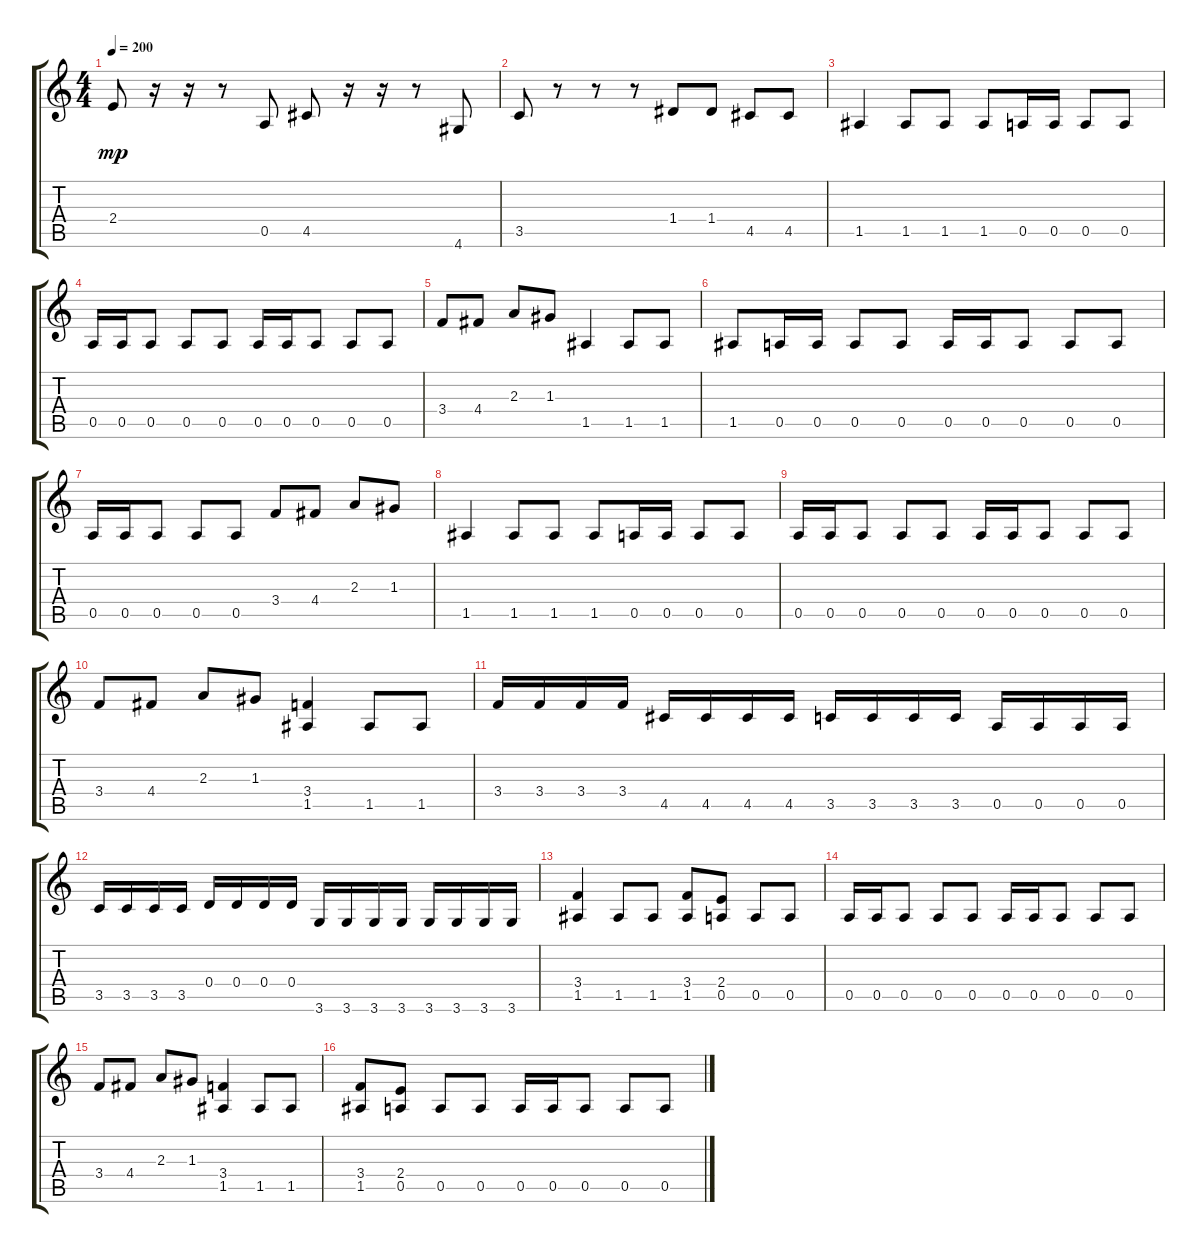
\track "" {instrument distortionguitar}
\staff {score tabs}
\tuning (E4 B3 G3 D3 A2 E2) {hide}
\ts (4 4)
\tempo 200
\clef g2
\ks c
2.4.8{dy mp} r.16 r.16 r.8 0.5.8 4.5.8 r.16 r.16 r.8 4.6.8 |
3.5.8 r.8 r.8 r.8 1.4.8 1.4.8 4.5.8 4.5.8 |
1.5.4 1.5.8 1.5.8 1.5.8 0.5.16 0.5.16 0.5.8 0.5.8 |
0.5.16 0.5.16 0.5.8 0.5.8 0.5.8 0.5.16 0.5.16 0.5.8 0.5.8 0.5.8 |
3.4.8 4.4.8 2.3.8 1.3.8 1.5.4 1.5.8 1.5.8 |
1.5.8 0.5.16 0.5.16 0.5.8 0.5.8 0.5.16 0.5.16 0.5.8 0.5.8 0.5.8 |
0.5.16 0.5.16 0.5.8 0.5.8 0.5.8 3.4.8 4.4.8 2.3.8 1.3.8 |
1.5.4 1.5.8 1.5.8 1.5.8 0.5.16 0.5.16 0.5.8 0.5.8 |
0.5.16 0.5.16 0.5.8 0.5.8 0.5.8 0.5.16 0.5.16 0.5.8 0.5.8 0.5.8 |
3.4.8 4.4.8 2.3.8 1.3.8 (3.4 1.5).4 1.5.8 1.5.8 |
3.4.16 3.4.16 3.4.16 3.4.16 4.5.16 4.5.16 4.5.16 4.5.16 3.5.16 3.5.16 3.5.16 3.5.16 0.5.16 0.5.16 0.5.16 0.5.16 |
3.5.16 3.5.16 3.5.16 3.5.16 0.4.16 0.4.16 0.4.16 0.4.16 3.6.16 3.6.16 3.6.16 3.6.16 3.6.16 3.6.16 3.6.16 3.6.16 |
(3.4 1.5).4 1.5.8 1.5.8 (3.4 1.5).8 (2.4 0.5).8 0.5.8 0.5.8 |
0.5.16 0.5.16 0.5.8 0.5.8 0.5.8 0.5.16 0.5.16 0.5.8 0.5.8 0.5.8 |
3.4.8 4.4.8 2.3.8 1.3.8 (3.4 1.5).4 1.5.8 1.5.8 |
(3.4 1.5).8 (2.4 0.5).8 0.5.8 0.5.8 0.5.16 0.5.16 0.5.8 0.5.8 0.5.8
